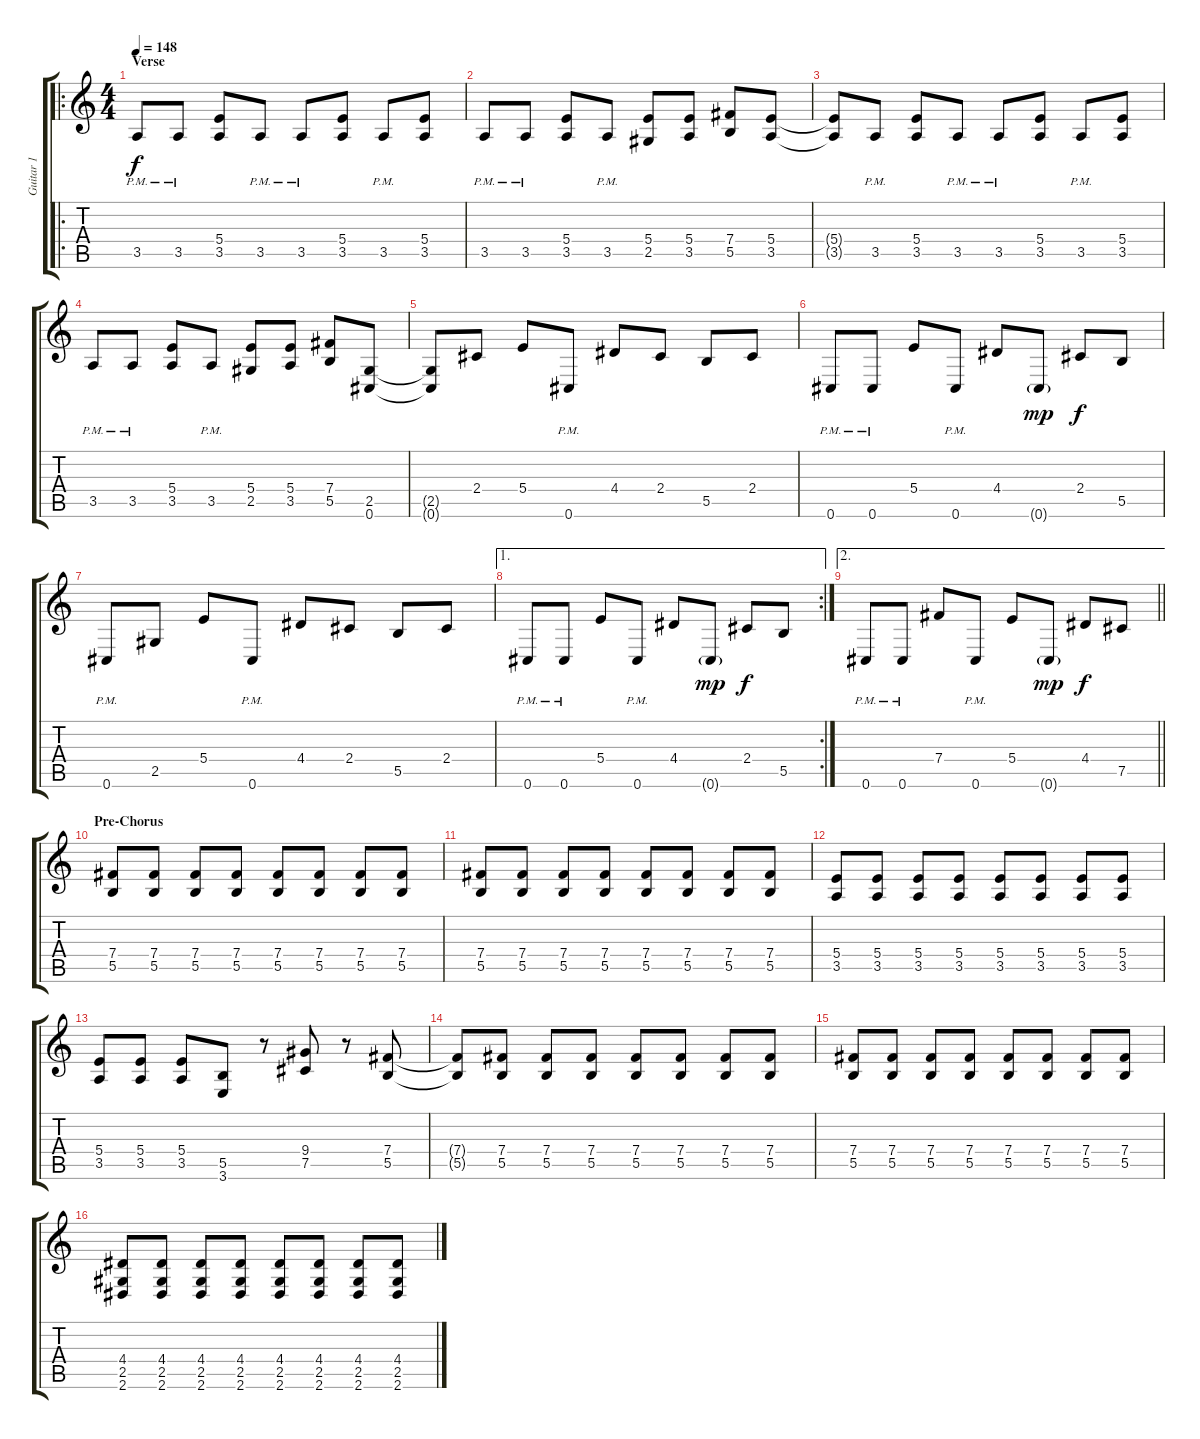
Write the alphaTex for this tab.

\track ("Guitar 1" "Guitar 1") {instrument overdrivenguitar}
\staff {score tabs}
\tuning (Db4 Ab3 E3 B2 Gb2 Db2) {hide}
\ro
\ts (4 4)
\section ("" "Verse")
\tempo 148
\clef g2
\ks c
3.5{pm}.8{dy f} 3.5{pm}.8 (5.4 3.5).8 3.5{pm}.8 3.5{pm}.8 (5.4 3.5).8 3.5{pm}.8 (5.4 3.5).8 |
3.5{pm}.8 3.5{pm}.8 (5.4 3.5).8 3.5{pm}.8 (5.4 2.5).8 (5.4 3.5).8 (7.4 5.5).8 (5.4 3.5).8 |
(5.4{t} 3.5{t}).8 3.5{pm}.8 (5.4 3.5).8 3.5{pm}.8 3.5{pm}.8 (5.4 3.5).8 3.5{pm}.8 (5.4 3.5).8 |
3.5{pm}.8 3.5{pm}.8 (5.4 3.5).8 3.5{pm}.8 (5.4 2.5).8 (5.4 3.5).8 (7.4 5.5).8 (2.5 0.6).8 |
(2.5{t} 0.6{t}).8 2.4.8 5.4.8 0.6{pm}.8 4.4.8 2.4.8 5.5.8 2.4.8 |
0.6{pm}.8 0.6{pm}.8 5.4.8 0.6{pm}.8 4.4.8 0.6{g}.8{dy mp} 2.4.8{dy f} 5.5.8 |
0.6{pm}.8 2.5.8 5.4.8 0.6{pm}.8 4.4.8 2.4.8 5.5.8 2.4.8 |
\ae 1
\rc 2
0.6{pm}.8 0.6{pm}.8 5.4.8 0.6{pm}.8 4.4.8 0.6{g}.8{dy mp} 2.4.8{dy f} 5.5.8 |
\ae 2
\barLineRight lightlight
0.6{pm}.8 0.6{pm}.8 7.4.8 0.6{pm}.8 5.4.8 0.6{g}.8{dy mp} 4.4.8{dy f} 7.5.8 |
\section ("" "Pre-Chorus")
(7.4 5.5).8 (7.4 5.5).8 (7.4 5.5).8 (7.4 5.5).8 (7.4 5.5).8 (7.4 5.5).8 (7.4 5.5).8 (7.4 5.5).8 |
(7.4 5.5).8 (7.4 5.5).8 (7.4 5.5).8 (7.4 5.5).8 (7.4 5.5).8 (7.4 5.5).8 (7.4 5.5).8 (7.4 5.5).8 |
(5.4 3.5).8 (5.4 3.5).8 (5.4 3.5).8 (5.4 3.5).8 (5.4 3.5).8 (5.4 3.5).8 (5.4 3.5).8 (5.4 3.5).8 |
(5.4 3.5).8 (5.4 3.5).8 (5.4 3.5).8 (5.5 3.6).8 r.8 (9.4 7.5).8 r.8 (7.4 5.5).8 |
(7.4{t} 5.5{t}).8 (7.4 5.5).8 (7.4 5.5).8 (7.4 5.5).8 (7.4 5.5).8 (7.4 5.5).8 (7.4 5.5).8 (7.4 5.5).8 |
(7.4 5.5).8 (7.4 5.5).8 (7.4 5.5).8 (7.4 5.5).8 (7.4 5.5).8 (7.4 5.5).8 (7.4 5.5).8 (7.4 5.5).8 |
(4.4 2.5 2.6).8 (4.4 2.5 2.6).8 (4.4 2.5 2.6).8 (4.4 2.5 2.6).8 (4.4 2.5 2.6).8 (4.4 2.5 2.6).8 (4.4 2.5 2.6).8 (4.4 2.5 2.6).8
